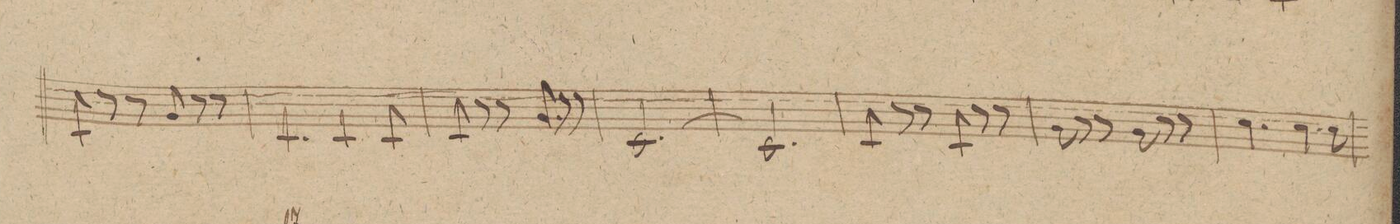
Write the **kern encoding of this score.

**kern	**dynam
*I"Trompetto 2do in A	*
*clefG2	*
*k[f#c#g#]	*
*M6/8	*
8A/	.
8r	.
8r	.
8e/	.
8r	.
8r	.
=37	=37
4.A/	.
4A/	.
8A/	.
=38	=38
2.ryy	.
=39	=39
8A/	.
8r	.
8r	.
8e/	.
8r	.
8r	.
=40	=40
[>2.A/	.
=41	=41
2.A/]	.
=42	=42
8A/	.
8r	.
8r	.
8A/	.
8r	.
8r	.
=43	=43
8e\	.
8r	.
8r	.
8e\	.
8r	.
8r	.
=44	=44
4.a\	.
4a\	.
8a\	.
=45	=45
*-	*-
